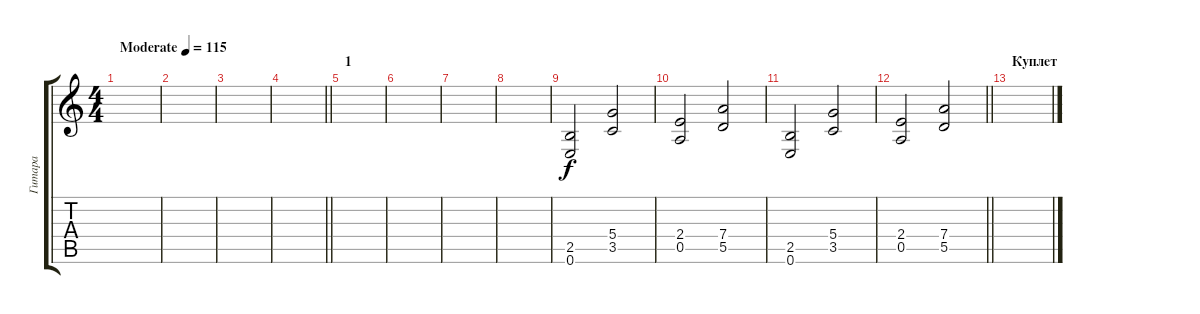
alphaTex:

\track ("Гитара" "Гитара") {instrument distortionguitar}
\staff {score tabs}
\tuning (E4 B3 G3 D3 A2 E2) {hide}
\ts (4 4)
\tempo (115 "Moderate")
\clef g2
\ks c
|
|
|
\barLineRight lightlight
|
\section ("" "1")
|
|
|
|
(2.5 0.6).2 (5.4 3.5).2 |
(2.4 0.5).2 (7.4 5.5).2 |
(2.5 0.6).2 (5.4 3.5).2 |
\barLineRight lightlight
(2.4 0.5).2 (7.4 5.5).2 |
\section ("" "Куплет")
